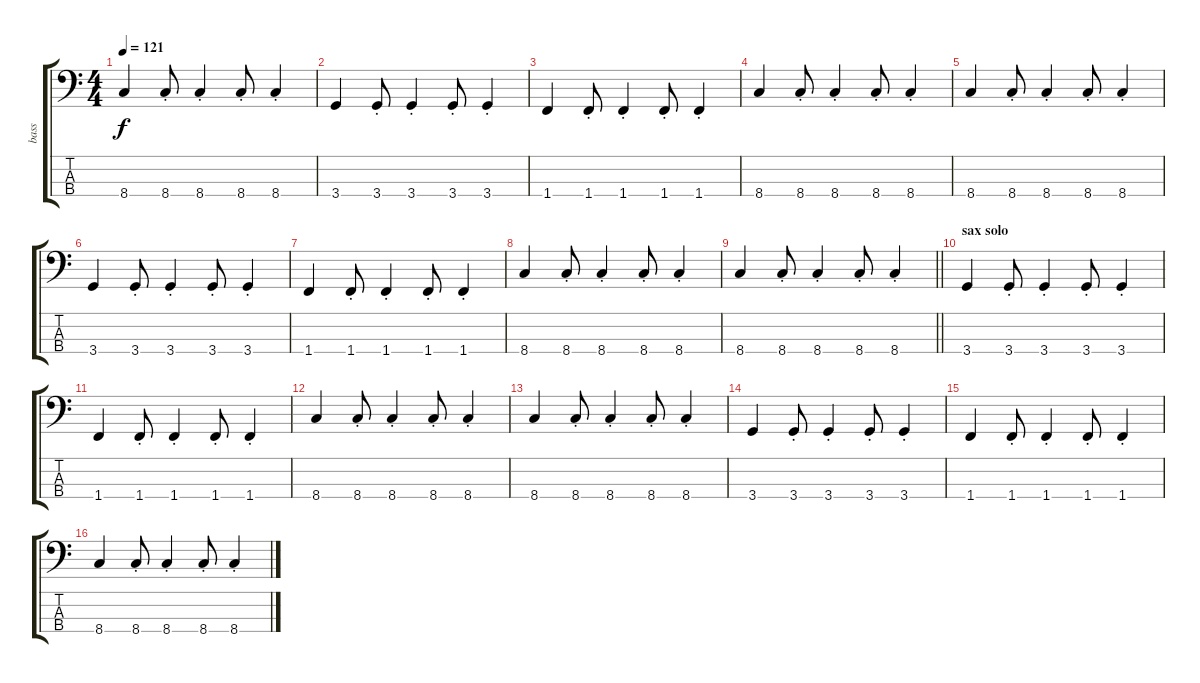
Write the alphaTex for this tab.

\track ("bass" "bass") {instrument fretlessbass}
\staff {score tabs}
\tuning (G2 D2 A1 E1) {hide}
\ts (4 4)
\tempo 121
\clef f4
\ks c
8.4.4{dy f} 8.4{st}.8 8.4{st}.4 8.4{st}.8 8.4{st}.4 |
3.4.4 3.4{st}.8 3.4{st}.4 3.4{st}.8 3.4{st}.4 |
1.4.4 1.4{st}.8 1.4{st}.4 1.4{st}.8 1.4{st}.4 |
8.4.4 8.4{st}.8 8.4{st}.4 8.4{st}.8 8.4{st}.4 |
8.4.4 8.4{st}.8 8.4{st}.4 8.4{st}.8 8.4{st}.4 |
3.4.4 3.4{st}.8 3.4{st}.4 3.4{st}.8 3.4{st}.4 |
1.4.4 1.4{st}.8 1.4{st}.4 1.4{st}.8 1.4{st}.4 |
8.4.4 8.4{st}.8 8.4{st}.4 8.4{st}.8 8.4{st}.4 |
\barLineRight lightlight
8.4.4 8.4{st}.8 8.4{st}.4 8.4{st}.8 8.4{st}.4 |
\section ("" "sax solo")
3.4.4 3.4{st}.8 3.4{st}.4 3.4{st}.8 3.4{st}.4 |
1.4.4 1.4{st}.8 1.4{st}.4 1.4{st}.8 1.4{st}.4 |
8.4.4 8.4{st}.8 8.4{st}.4 8.4{st}.8 8.4{st}.4 |
8.4.4 8.4{st}.8 8.4{st}.4 8.4{st}.8 8.4{st}.4 |
3.4.4 3.4{st}.8 3.4{st}.4 3.4{st}.8 3.4{st}.4 |
1.4.4 1.4{st}.8 1.4{st}.4 1.4{st}.8 1.4{st}.4 |
8.4.4 8.4{st}.8 8.4{st}.4 8.4{st}.8 8.4{st}.4
